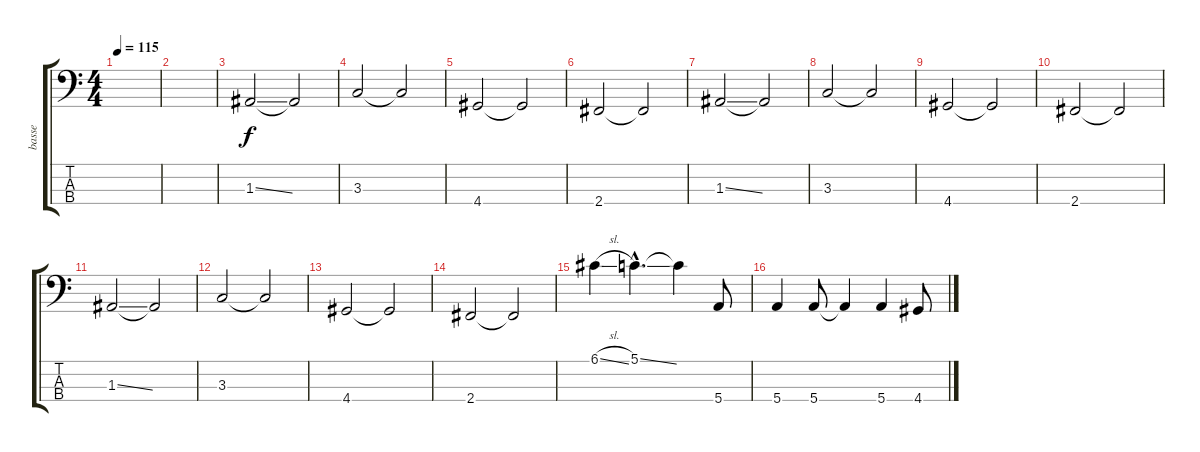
\track ("basse" "basse") {instrument electricbassfinger}
\staff {score tabs}
\tuning (G2 D2 A1 E1) {hide}
\ts (4 4)
\tempo 115
\clef f4
\ks c
|
|
1.3{ss}.2{volume 7} 1.3{t}.2 |
3.3.2 3.3{t}.2 |
4.4.2 4.4{t}.2 |
2.4.2 2.4{t}.2 |
1.3{ss}.2 1.3{t}.2 |
3.3.2 3.3{t}.2 |
4.4.2 4.4{t}.2 |
2.4.2 2.4{t}.2 |
1.3{ss}.2 1.3{t}.2 |
3.3.2 3.3{t}.2 |
4.4.2 4.4{t}.2 |
2.4.2 2.4{t}.2 |
6.1{sl}.4{volume 16} 5.1{ss hac}.4{d} 5.1{t}.4 5.4.8 |
5.4.4 5.4.8 5.4{t}.4 5.4.4 4.4.8
